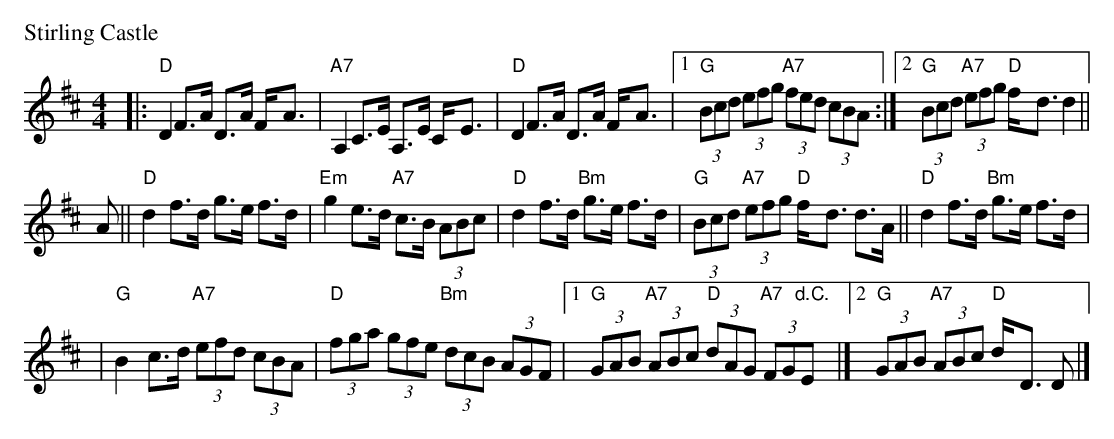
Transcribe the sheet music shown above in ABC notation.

X:1
M: 4/4
P: Stirling Castle
L: 1/8
K: D
|: "D"D2 F>A D>A F-<A | "A7"A,2 C>E A,>E C-<E | "D"D2 F>A D>A F-<A \
|1 "G"(3Bcd (3efg "A7"(3fed (3cBA :|2 "G"(3Bcd "A7"(3efg "D"f-<d d2 ||
A \
|| "D"d2 f>d g>e f>d | "Em"g2 e>d "A7"c>B (3ABc | "D"d2 f>d "Bm"g>e f>d \
| "G"(3Bcd "A7"(3efg "D"f-<d d>A || "D"d2 f>d "Bm"g>e f>d |
| "G"B2 c>d "A7"(3efd (3cBA | "D"(3fga (3gfe "Bm"(3dcB (3AGF \
|[1 "G"(3GAB "A7"(3ABc "D"(3dAG "A7"(3FG"d.C."E |][2 "G"(3GAB "A7"(3ABc "D"d-<D D |]
